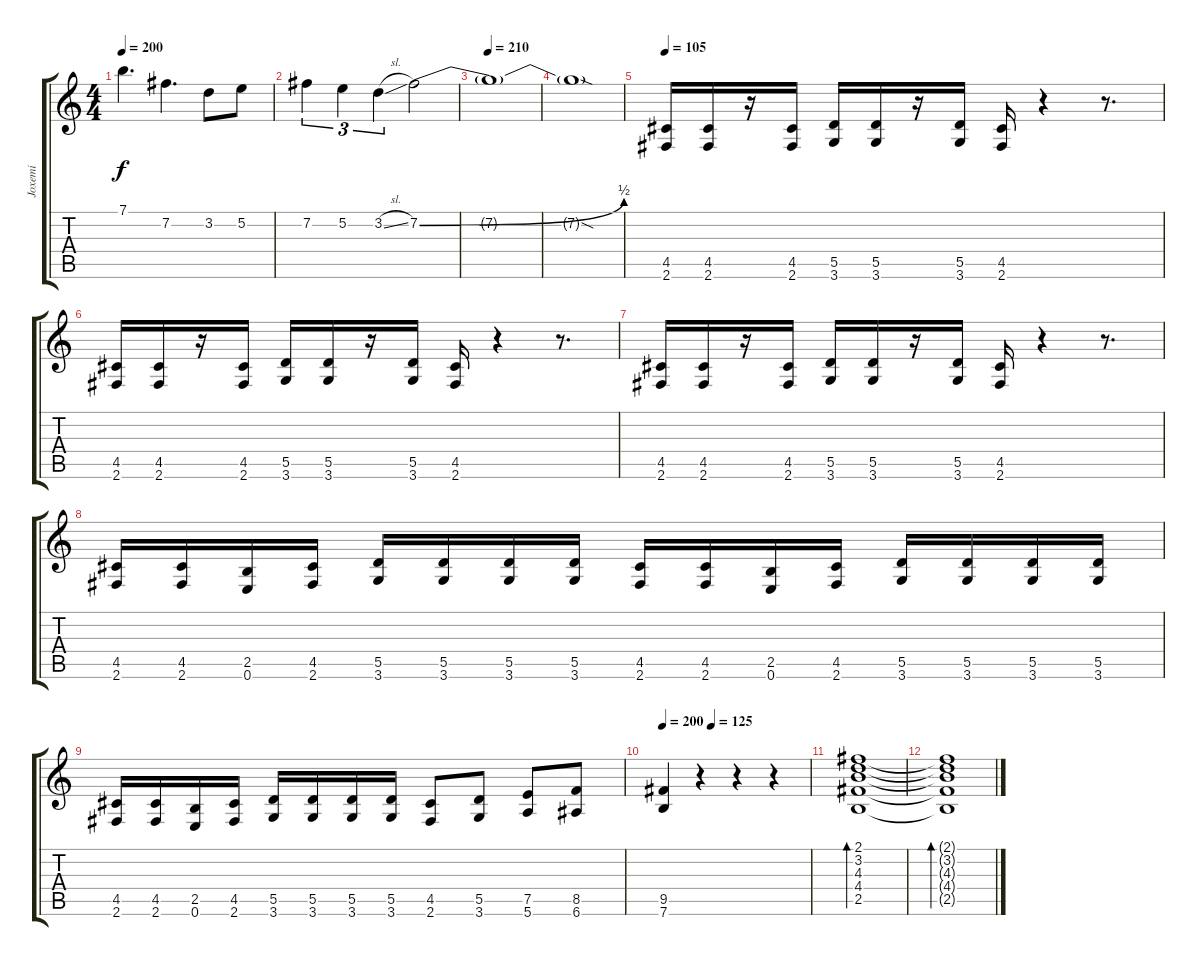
\track ("Joxemi" "Joxemi") {instrument distortionguitar}
\staff {score tabs}
\tuning (E4 B3 G3 D3 A2 E2) {hide}
\ts (4 4)
\tempo 200
\clef g2
\ks c
7.1.4{d dy f} 7.2.4{d} 3.2.8 5.2.8 |
7.2.4{tu (3 2)} 5.2.4{tu (3 2)} 3.2{sl}.4{tu (3 2)} 7.2{be (bend 0 0 60 2)}.2{volume 12} |
\tempo 210
7.2{t}.1 |
7.2{sod t}.1 |
\tempo 105
(4.5 2.6).16{volume 12 instrument distortionguitar} (4.5 2.6).16 r.16 (4.5 2.6).16 (5.5 3.6).16 (5.5 3.6).16 r.16 (5.5 3.6).16 (4.5 2.6).16 r.4 r.8{d} |
(4.5 2.6).16 (4.5 2.6).16 r.16 (4.5 2.6).16 (5.5 3.6).16 (5.5 3.6).16 r.16 (5.5 3.6).16 (4.5 2.6).16 r.4 r.8{d} |
(4.5 2.6).16 (4.5 2.6).16 r.16 (4.5 2.6).16 (5.5 3.6).16 (5.5 3.6).16 r.16 (5.5 3.6).16 (4.5 2.6).16 r.4 r.8{d} |
(4.5 2.6).16 (4.5 2.6).16 (2.5 0.6).16 (4.5 2.6).16 (5.5 3.6).16 (5.5 3.6).16 (5.5 3.6).16 (5.5 3.6).16 (4.5 2.6).16 (4.5 2.6).16 (2.5 0.6).16 (4.5 2.6).16 (5.5 3.6).16 (5.5 3.6).16 (5.5 3.6).16 (5.5 3.6).16 |
(4.5 2.6).16 (4.5 2.6).16 (2.5 0.6).16 (4.5 2.6).16 (5.5 3.6).16 (5.5 3.6).16 (5.5 3.6).16 (5.5 3.6).16 (4.5 2.6).8 (5.5 3.6).8 (7.5 5.6).8 (8.5 6.6).8 |
\tempo 200
\tempo (125 0.3333333333333333)
(9.5 7.6).4 r.4 r.4 r.4 |
(2.1 3.2 4.3 4.4 2.5).1{bd 480 instrument electricguitarjazz} |
(2.1{t} 3.2{t} 4.3{t} 4.4{t} 2.5{t}).1{bd 480 instrument electricguitarjazz}
